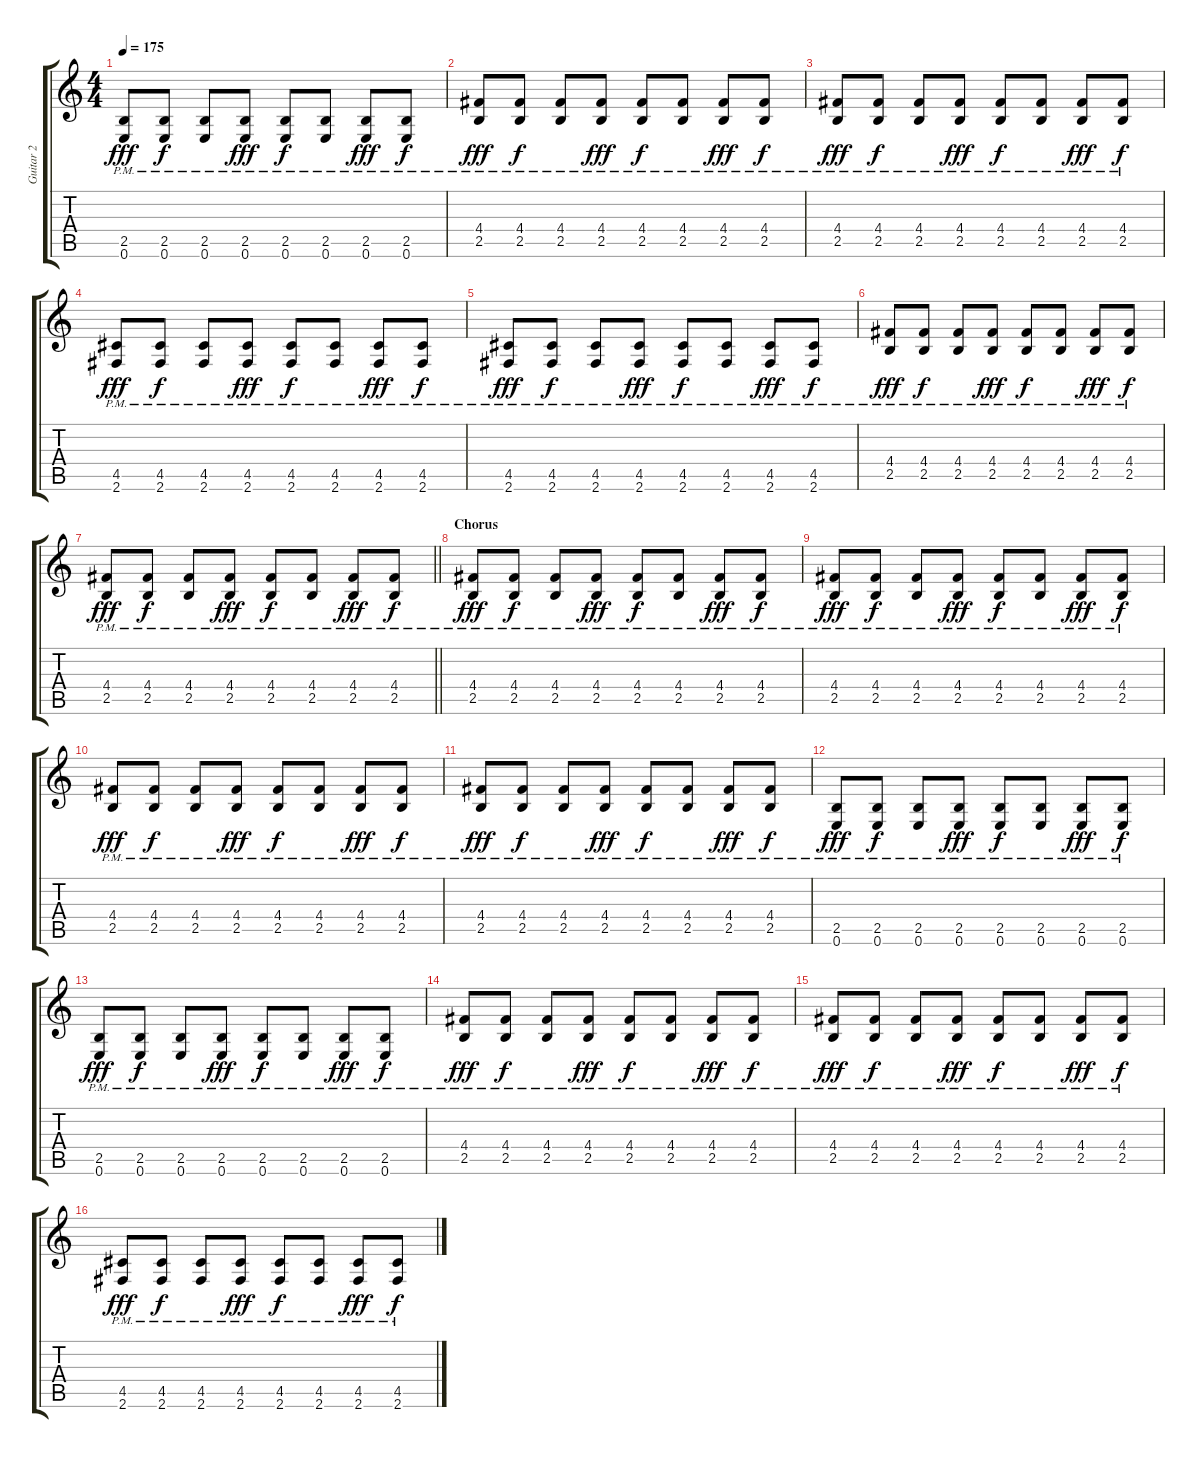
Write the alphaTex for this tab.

\track ("Guitar 2" "Guitar 2") {instrument distortionguitar}
\staff {score tabs}
\tuning (E4 B3 G3 D3 A2 E2) {hide}
\ts (4 4)
\tempo 175
\clef g2
\ks c
(2.5{pm} 0.6{pm}).8{dy fff} (2.5{pm} 0.6{pm}).8{dy f} (2.5{pm} 0.6{pm}).8 (2.5{pm} 0.6{pm}).8{dy fff} (2.5{pm} 0.6{pm}).8{dy f} (2.5{pm} 0.6{pm}).8 (2.5{pm} 0.6{pm}).8{dy fff} (2.5{pm} 0.6{pm}).8{dy f} |
(4.4{pm} 2.5{pm}).8{dy fff} (4.4{pm} 2.5{pm}).8{dy f} (4.4{pm} 2.5{pm}).8 (4.4{pm} 2.5{pm}).8{dy fff} (4.4{pm} 2.5{pm}).8{dy f} (4.4{pm} 2.5{pm}).8 (4.4{pm} 2.5{pm}).8{dy fff} (4.4{pm} 2.5{pm}).8{dy f} |
(4.4{pm} 2.5{pm}).8{dy fff} (4.4{pm} 2.5{pm}).8{dy f} (4.4{pm} 2.5{pm}).8 (4.4{pm} 2.5{pm}).8{dy fff} (4.4{pm} 2.5{pm}).8{dy f} (4.4{pm} 2.5{pm}).8 (4.4{pm} 2.5{pm}).8{dy fff} (4.4{pm} 2.5{pm}).8{dy f} |
(4.5{pm} 2.6{pm}).8{dy fff} (4.5{pm} 2.6{pm}).8{dy f} (4.5{pm} 2.6{pm}).8 (4.5{pm} 2.6{pm}).8{dy fff} (4.5{pm} 2.6{pm}).8{dy f} (4.5{pm} 2.6{pm}).8 (4.5{pm} 2.6{pm}).8{dy fff} (4.5{pm} 2.6{pm}).8{dy f} |
(4.5{pm} 2.6{pm}).8{dy fff} (4.5{pm} 2.6{pm}).8{dy f} (4.5{pm} 2.6{pm}).8 (4.5{pm} 2.6{pm}).8{dy fff} (4.5{pm} 2.6{pm}).8{dy f} (4.5{pm} 2.6{pm}).8 (4.5{pm} 2.6{pm}).8{dy fff} (4.5{pm} 2.6{pm}).8{dy f} |
(4.4{pm} 2.5{pm}).8{dy fff} (4.4{pm} 2.5{pm}).8{dy f} (4.4{pm} 2.5{pm}).8 (4.4{pm} 2.5{pm}).8{dy fff} (4.4{pm} 2.5{pm}).8{dy f} (4.4{pm} 2.5{pm}).8 (4.4{pm} 2.5{pm}).8{dy fff} (4.4{pm} 2.5{pm}).8{dy f} |
\barLineRight lightlight
(4.4{pm} 2.5{pm}).8{dy fff} (4.4{pm} 2.5{pm}).8{dy f} (4.4{pm} 2.5{pm}).8 (4.4{pm} 2.5{pm}).8{dy fff} (4.4{pm} 2.5{pm}).8{dy f} (4.4{pm} 2.5{pm}).8 (4.4{pm} 2.5{pm}).8{dy fff} (4.4{pm} 2.5{pm}).8{dy f} |
\section ("" "Chorus")
(4.4{pm} 2.5{pm}).8{dy fff} (4.4{pm} 2.5{pm}).8{dy f} (4.4{pm} 2.5{pm}).8 (4.4{pm} 2.5{pm}).8{dy fff} (4.4{pm} 2.5{pm}).8{dy f} (4.4{pm} 2.5{pm}).8 (4.4{pm} 2.5{pm}).8{dy fff} (4.4{pm} 2.5{pm}).8{dy f} |
(4.4{pm} 2.5{pm}).8{dy fff} (4.4{pm} 2.5{pm}).8{dy f} (4.4{pm} 2.5{pm}).8 (4.4{pm} 2.5{pm}).8{dy fff} (4.4{pm} 2.5{pm}).8{dy f} (4.4{pm} 2.5{pm}).8 (4.4{pm} 2.5{pm}).8{dy fff} (4.4{pm} 2.5{pm}).8{dy f} |
(4.4{pm} 2.5{pm}).8{dy fff} (4.4{pm} 2.5{pm}).8{dy f} (4.4{pm} 2.5{pm}).8 (4.4{pm} 2.5{pm}).8{dy fff} (4.4{pm} 2.5{pm}).8{dy f} (4.4{pm} 2.5{pm}).8 (4.4{pm} 2.5{pm}).8{dy fff} (4.4{pm} 2.5{pm}).8{dy f} |
(4.4{pm} 2.5{pm}).8{dy fff} (4.4{pm} 2.5{pm}).8{dy f} (4.4{pm} 2.5{pm}).8 (4.4{pm} 2.5{pm}).8{dy fff} (4.4{pm} 2.5{pm}).8{dy f} (4.4{pm} 2.5{pm}).8 (4.4{pm} 2.5{pm}).8{dy fff} (4.4{pm} 2.5{pm}).8{dy f} |
(2.5{pm} 0.6{pm}).8{dy fff} (2.5{pm} 0.6{pm}).8{dy f} (2.5{pm} 0.6{pm}).8 (2.5{pm} 0.6{pm}).8{dy fff} (2.5{pm} 0.6{pm}).8{dy f} (2.5{pm} 0.6{pm}).8 (2.5{pm} 0.6{pm}).8{dy fff} (2.5{pm} 0.6{pm}).8{dy f} |
(2.5{pm} 0.6{pm}).8{dy fff} (2.5{pm} 0.6{pm}).8{dy f} (2.5{pm} 0.6{pm}).8 (2.5{pm} 0.6{pm}).8{dy fff} (2.5{pm} 0.6{pm}).8{dy f} (2.5{pm} 0.6{pm}).8 (2.5{pm} 0.6{pm}).8{dy fff} (2.5{pm} 0.6{pm}).8{dy f} |
(4.4{pm} 2.5{pm}).8{dy fff} (4.4{pm} 2.5{pm}).8{dy f} (4.4{pm} 2.5{pm}).8 (4.4{pm} 2.5{pm}).8{dy fff} (4.4{pm} 2.5{pm}).8{dy f} (4.4{pm} 2.5{pm}).8 (4.4{pm} 2.5{pm}).8{dy fff} (4.4{pm} 2.5{pm}).8{dy f} |
(4.4{pm} 2.5{pm}).8{dy fff} (4.4{pm} 2.5{pm}).8{dy f} (4.4{pm} 2.5{pm}).8 (4.4{pm} 2.5{pm}).8{dy fff} (4.4{pm} 2.5{pm}).8{dy f} (4.4{pm} 2.5{pm}).8 (4.4{pm} 2.5{pm}).8{dy fff} (4.4{pm} 2.5{pm}).8{dy f} |
(4.5{pm} 2.6{pm}).8{dy fff} (4.5{pm} 2.6{pm}).8{dy f} (4.5{pm} 2.6{pm}).8 (4.5{pm} 2.6{pm}).8{dy fff} (4.5{pm} 2.6{pm}).8{dy f} (4.5{pm} 2.6{pm}).8 (4.5{pm} 2.6{pm}).8{dy fff} (4.5{pm} 2.6{pm}).8{dy f}
